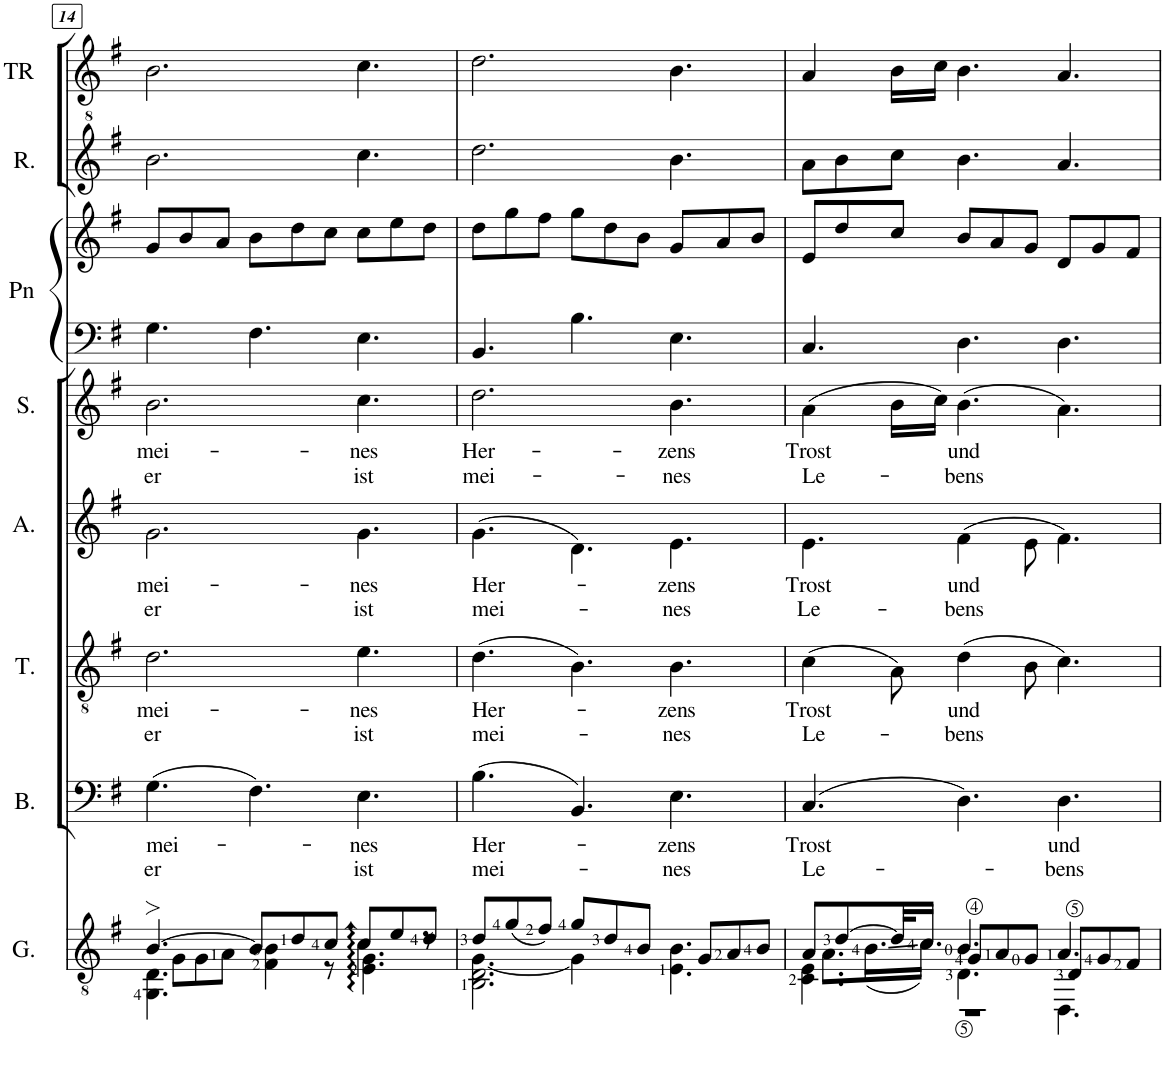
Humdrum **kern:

**kern	**kern	**text	**text	**kern	**text	**text	**kern	**text	**text	**kern	**text	**text	**kern	**kern	**kern	**kern
*part8	*part7	*part7	*part7	*part6	*part6	*part6	*part5	*part5	*part5	*part4	*part4	*part4	*part3	*part3	*part2	*part1
*staff9	*staff8	*staff8	*staff8	*staff7	*staff7	*staff7	*staff6	*staff6	*staff6	*staff5	*staff5	*staff5	*staff4	*staff3	*staff2	*staff1
*I"Guitar (6) = D	*I"Bass	*	*	*I"Tenor	*	*	*I"Alto	*	*	*I"Soprano	*	*	*I"Piano	*	*I"Recorder	*I"Tenor Recorder
*I'G.	*I'B.	*	*	*I'T.	*	*	*I'A.	*	*	*I'S.	*	*	*I'Pn	*	*I'R.	*I'TR
!!LO:PB:g=z
*clefGv2	*clefF4	*	*	*clefGv2	*	*	*clefG2	*	*	*clefG2	*	*	*clefF4	*clefG2	*clefG^2	*clefG2
*k[f#]	*k[f#]	*	*	*k[f#]	*	*	*k[f#]	*	*	*k[f#]	*	*	*k[f#]	*k[f#]	*k[f#]	*k[f#]
*M9/8	*M9/8	*	*	*M9/8	*	*	*M9/8	*	*	*M9/8	*	*	*M9/8	*M9/8	*M9/8	*M9/8
=14	=14	=14	=14	=14	=14	=14	=14	=14	=14	=14	=14	=14	=14	=14	=14	=14
*^	*	*	*	*	*	*	*	*	*	*	*	*	*	*	*	*
*	*^	*	*	*	*	*	*	*	*	*	*	*	*	*	*	*	*
!	!	!	!	!LO:LY:b	!LO:LY:b	!	!LO:LY:b	!LO:LY:b	!	!LO:LY:b	!LO:LY:b	!	!LO:LY:b	!LO:LY:b	!	!	!	!
[4.B>/	4.GG\ 4.D\	8G\L	(>4.G\	mei-	er	2.d\	mei-	er	2.g\	mei-	er	2.b\	mei-	er	4.G\	8g/L	2.bb\	2.b\
.	.	8G\	.	.	.	.	.	.	.	.	.	.	.	.	.	8b/	.	.
.	.	8A\J	.	.	.	.	.	.	.	.	.	.	.	.	.	8a/J	.	.
8B/L]	4.ryy	4F#\ 4B\	4.F#\)	.	.	.	.	.	.	.	.	.	.	.	4.F#\	8b\L	.	.
8d/	.	.	.	.	.	.	.	.	.	.	.	.	.	.	.	8dd\	.	.
8c/J	.	8r	.	.	.	.	.	.	.	.	.	.	.	.	.	8cc\J	.	.
!	!	!	!	!LO:LY:b	!LO:LY:b	!	!LO:LY:b	!LO:LY:b	!	!LO:LY:b	!LO:LY:b	!	!LO:LY:b	!LO:LY:b	!	!	!	!
8c/L	4c\	4.E\ 4.G\	4.E\	-nes	ist	4.e\	-nes	ist	4.g\	-nes	ist	4.cc\	-nes	ist	4.E\	8cc\L	4.ccc\	4.cc\
8e/	.	.	.	.	.	.	.	.	.	.	.	.	.	.	.	8ee\	.	.
8d/J	8r	.	.	.	.	.	.	.	.	.	.	.	.	.	.	8dd\J	.	.
=15	=15	=15	=15	=15	=15	=15	=15	=15	=15	=15	=15	=15	=15	=15	=15	=15	=15	=15
!	!	!	!	!LO:LY:b	!LO:LY:b	!	!LO:LY:b	!LO:LY:b	!	!LO:LY:b	!LO:LY:b	!	!LO:LY:b	!LO:LY:b	!	!	!	!
8d/L	[4.G\	2.BB\ 2.D\	(>4.B\	Her-	mei-	(>4.d\	Her-	mei-	(>4.g\	Her-	mei-	2.dd\	Her-	mei-	4.BB/	8dd\L	2.ddd\	2.dd\
(<8g/	.	.	.	.	.	.	.	.	.	.	.	.	.	.	.	8gg\	.	.
8f#/J)	.	.	.	.	.	.	.	.	.	.	.	.	.	.	.	8ff#\J	.	.
8g/L	4G\]	.	4.BB/)	.	.	4.B\)	.	.	4.d\)	.	.	.	.	.	4.B\	8gg\L	.	.
8d/	.	.	.	.	.	.	.	.	.	.	.	.	.	.	.	8dd\	.	.
8B/J	8ryy	.	.	.	.	.	.	.	.	.	.	.	.	.	.	8b\J	.	.
!	!	!	!	!LO:LY:b	!LO:LY:b	!	!LO:LY:b	!LO:LY:b	!	!LO:LY:b	!LO:LY:b	!	!LO:LY:b	!LO:LY:b	!	!	!	!
8G/L	4.E\ 4.B\	4.ryy	4.E\	-zens	-nes	4.B\	-zens	-nes	4.e\	-zens	-nes	4.b\	-zens	-nes	4.E\	8g/L	4.bb\	4.b\
8A/	.	.	.	.	.	.	.	.	.	.	.	.	.	.	.	8a/	.	.
8B/J	.	.	.	.	.	.	.	.	.	.	.	.	.	.	.	8b/J	.	.
=16	=16	=16	=16	=16	=16	=16	=16	=16	=16	=16	=16	=16	=16	=16	=16	=16	=16	=16
*	*	*^	*	*	*	*	*	*	*	*	*	*	*	*	*	*	*	*
!	!	!	!	!	!LO:LY:b	!LO:LY:b	!	!LO:LY:b	!LO:LY:b	!	!LO:LY:b	!LO:LY:b	!	!LO:LY:b	!LO:LY:b	!	!	!	!
8A/L	4.C\ 4.E\	8.A\L	8%9r	(4.C/	Trost	Le-	(4c\	Trost	Le-	4.e\	Trost	Le-	(4a\	Trost	Le-	4.C/	8e/L	8aa\L	4a/
[8d/	.	.	.	.	.	.	.	.	.	.	.	.	.	.	.	.	8dd/	8bb\	.
.	.	(<16.B\L	.	.	.	.	.	.	.	.	.	.	.	.	.	.	.	.	.
32d/KL]	.	.	.	.	.	.	8A\)	.	.	.	.	.	16b\LL	.	.	.	8cc/J	8ccc\J	16b\LL
16.c/JJ	.	16.c\JJ)	.	.	.	.	.	.	.	.	.	.	.	.	.	.	.	.	.
.	.	.	.	.	.	.	.	.	.	.	.	.	16cc\JJ)	.	.	.	.	.	16cc\JJ
!	!	!	!	!	!	!	!	!LO:LY:b	!LO:LY:b	!	!LO:LY:b	!LO:LY:b	!	!LO:LY:b	!LO:LY:b	!	!	!	!
8G/L	4.D\	4.B/	.	4.D\)	.	.	(4d\	und	-bens	(4f#\	und	-bens	(4.b\	und	-bens	4.D\	8b/L	4.bb\	4.b\
8A/	.	.	.	.	.	.	.	.	.	.	.	.	.	.	.	.	8a/	.	.
8G/J	.	.	.	.	.	.	8B\	.	.	8e\	.	.	.	.	.	.	8g/J	.	.
!	!	!	!	!	!LO:LY:b	!LO:LY:b	!	!	!	!	!	!	!	!	!	!	!	!	!
8D/L	4.DD\	4.A/	.	4.D\	und	-bens	4.c\)	.	.	4.f#\)	.	.	4.a\)	.	.	4.D\	8d/L	4.aa/	4.a/
8G/	.	.	.	.	.	.	.	.	.	.	.	.	.	.	.	.	8g/	.	.
8F#/J	.	.	.	.	.	.	.	.	.	.	.	.	.	.	.	.	8f#/J	.	.
*v	*v	*v	*v	*	*	*	*	*	*	*	*	*	*	*	*	*	*	*	*
=	=	=	=	=	=	=	=	=	=	=	=	=	=	=	=	=
*-	*-	*-	*-	*-	*-	*-	*-	*-	*-	*-	*-	*-	*-	*-	*-	*-
